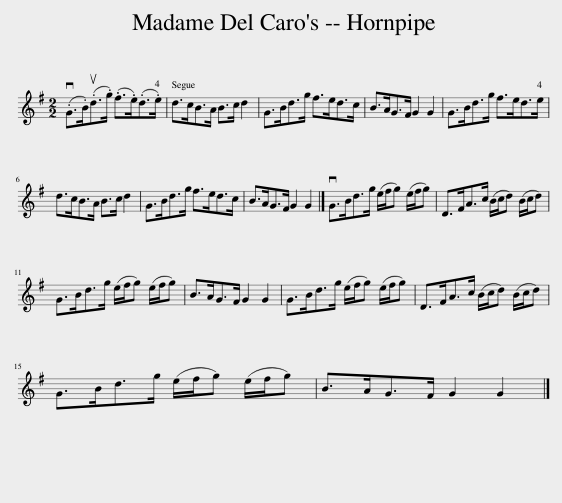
X:1
L:1/8
M:2/2
I:linebreak $
K:G
V:1 treble
V:1
 (.vG>.B)(.ud>.g) (.f>.e)(.d>.e) | d>cB>A B>c d2 | G>Bd>g f>ed>c | B>AG>F G2 G2 | G>Bd>g f>ed>e |$ %5
 d>cB>A B>c d2 | G>Bd>g f>ed>c | B>AG>F G2 G2 |] vG>Bd>g (e/f/g) (e/f/g) | D>FA>c (B/c/d) (B/c/d) |$ %10
 G>Bd>g (e/f/g) (e/f/g) | B>AG>F G2 G2 | G>Bd>g (e/f/g) (e/f/g) | D>FA>c (B/c/d) (B/c/d) |$ G>Bd>g (e/f/g) (e/f/g) | %15
 B>AG>F G2 G2 |] %16
